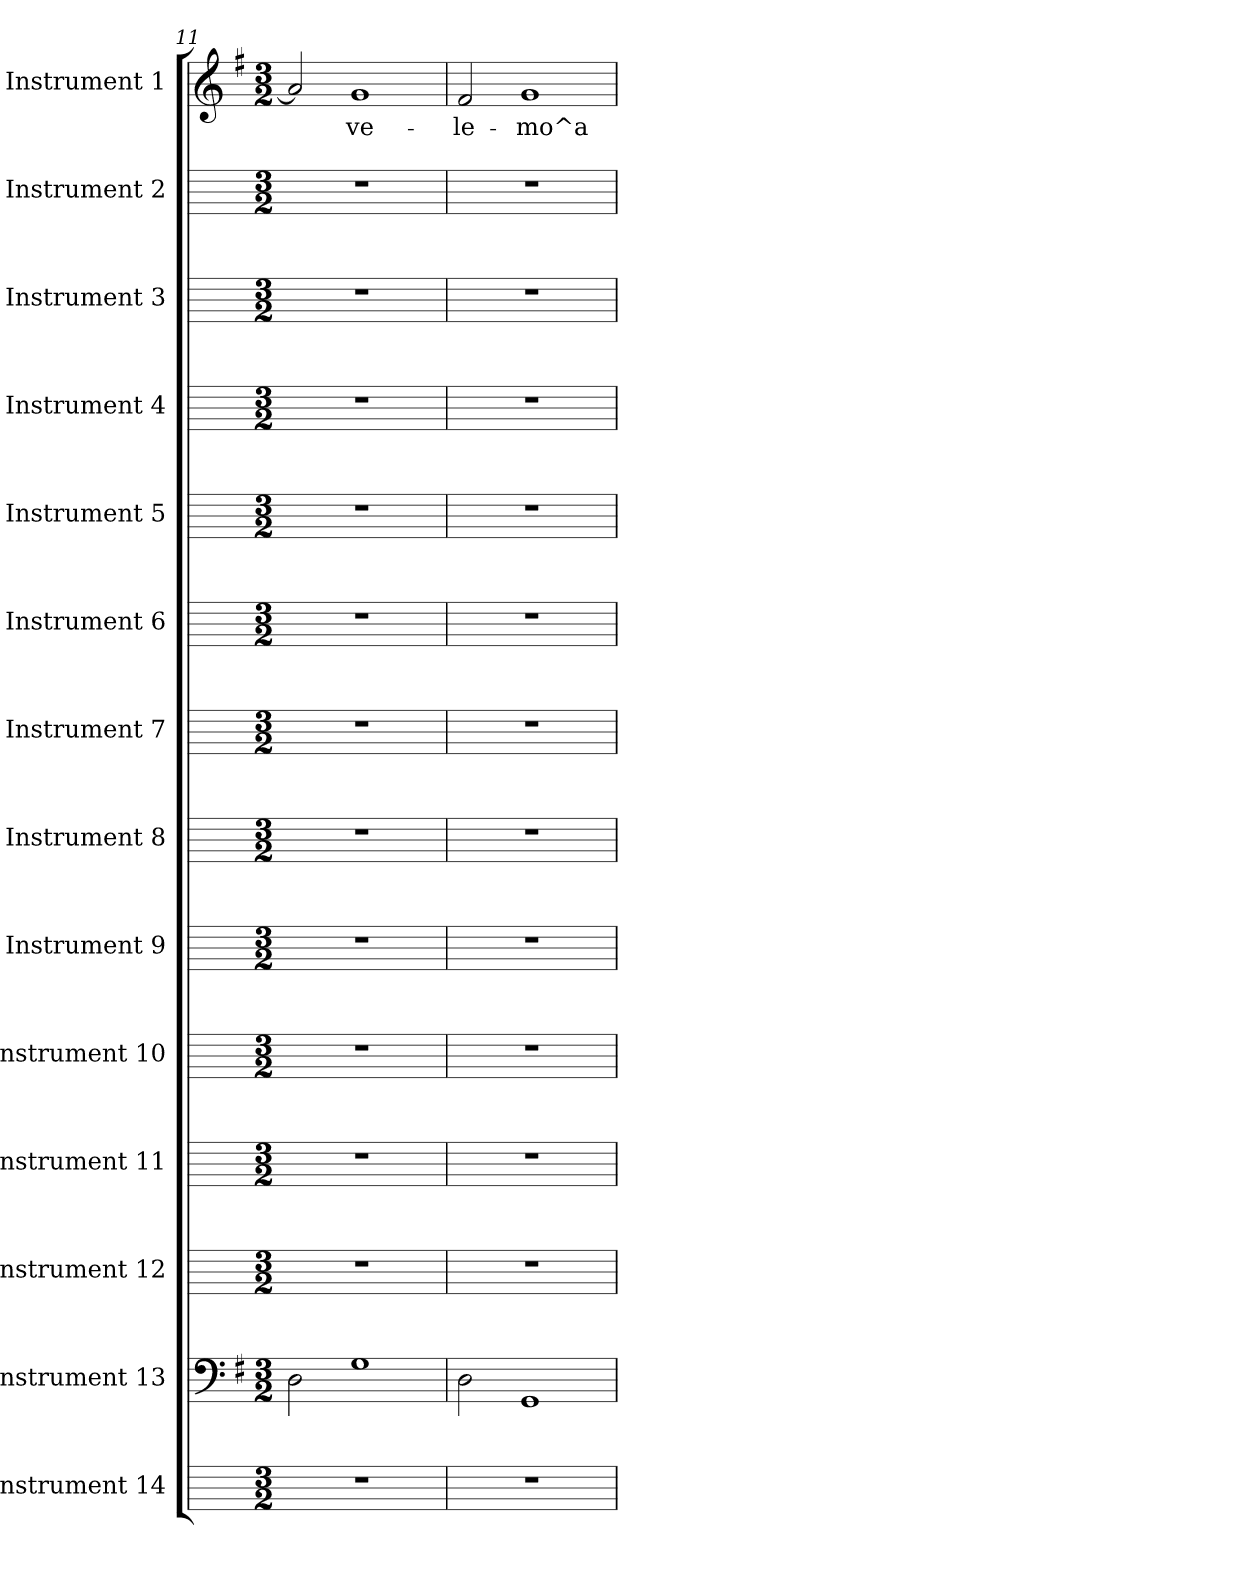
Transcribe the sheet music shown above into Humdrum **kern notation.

**kern	**kern	**kern	**kern	**kern	**kern	**kern	**kern	**kern	**kern	**kern	**kern	**kern	**kern	**text
*part14	*part13	*part12	*part11	*part10	*part9	*part8	*part7	*part6	*part5	*part4	*part3	*part2	*part1	*part1
*staff14	*staff13	*staff12	*staff11	*staff10	*staff9	*staff8	*staff7	*staff6	*staff5	*staff4	*staff3	*staff2	*staff1	*staff1
*I"Instrument 14	*I"Instrument 13	*I"Instrument 12	*I"Instrument 11	*I"Instrument 10	*I"Instrument 9	*I"Instrument 8	*I"Instrument 7	*I"Instrument 6	*I"Instrument 5	*I"Instrument 4	*I"Instrument 3	*I"Instrument 2	*I"Instrument 1	*
*	*clefF4	*	*	*	*	*	*	*	*	*	*	*	*clefG2	*
*k[]	*k[f#]	*k[]	*k[]	*k[]	*k[]	*k[]	*k[]	*k[]	*k[]	*k[]	*k[]	*k[]	*k[f#]	*
*C:	*G:	*C:	*C:	*C:	*C:	*C:	*C:	*C:	*C:	*C:	*C:	*C:	*G:	*
*M3/2	*M3/2	*M3/2	*M3/2	*M3/2	*M3/2	*M3/2	*M3/2	*M3/2	*M3/2	*M3/2	*M3/2	*M3/2	*M3/2	*
=11	=11	=11	=11	=11	=11	=11	=11	=11	=11	=11	=11	=11	=11	=11
!	!	!	!	!	!	!	!	!	!	!	!	!	!	!LO:LY:b:cj
1.r	2D\	1.r	1.r	1.r	1.r	1.r	1.r	1.r	1.r	1.r	1.r	1.r	2a/]	.
!	!	!	!	!	!	!	!	!	!	!	!	!	!	!LO:LY:b:cj
.	1G	.	.	.	.	.	.	.	.	.	.	.	1g	ve-
=12	=12	=12	=12	=12	=12	=12	=12	=12	=12	=12	=12	=12	=12	=12
!	!	!	!	!	!	!	!	!	!	!	!	!	!	!LO:LY:b:cj
1.r	2D\	1.r	1.r	1.r	1.r	1.r	1.r	1.r	1.r	1.r	1.r	1.r	2f#/	-le-
!	!	!	!	!	!	!	!	!	!	!	!	!	!	!LO:LY:b:cj
.	1GG	.	.	.	.	.	.	.	.	.	.	.	1g	-mo^a-
=	=	=	=	=	=	=	=	=	=	=	=	=	=	=
*-	*-	*-	*-	*-	*-	*-	*-	*-	*-	*-	*-	*-	*-	*-
